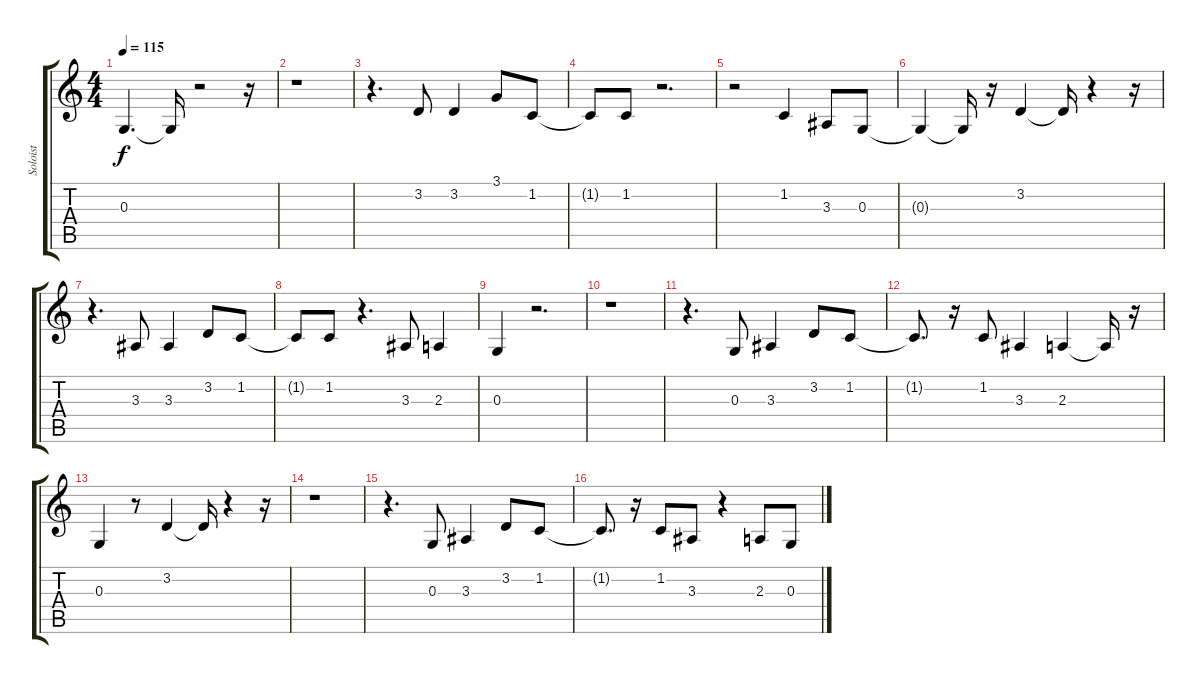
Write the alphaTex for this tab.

\track ("Soloist " "Soloist ") {instrument acousticgrandpiano}
\staff {score tabs}
\tuning (E4 B3 G3 D3 A2 E2) {hide}
\ts (4 4)
\tempo 115
\clef g2
\ks c
0.3.4{d dy f} 0.3{t}.16 r.2 r.16 |
r.1 |
r.4{d} 3.2.8 3.2.4 3.1.8 1.2.8 |
1.2{t}.8 1.2.8 r.2{d} |
r.2 1.2.4 3.3.8 0.3.8 |
0.3{t}.4 0.3{t}.16 r.16 3.2.4 3.2{t}.16 r.4 r.16 |
r.4{d} 3.3.8 3.3.4 3.2.8 1.2.8 |
1.2{t}.8 1.2.8 r.4{d} 3.3.8 2.3.4 |
0.3.4 r.2{d} |
r.1 |
r.4{d} 0.3.8 3.3.4 3.2.8 1.2.8 |
1.2{t}.8{d} r.16 1.2.8 3.3.4 2.3.4 2.3{t}.16 r.16 |
0.3.4 r.8 3.2.4 3.2{t}.16 r.4 r.16 |
r.1 |
r.4{d} 0.3.8 3.3.4 3.2.8 1.2.8 |
1.2{t}.8{d} r.16 1.2.8 3.3.8 r.4 2.3.8 0.3.8
